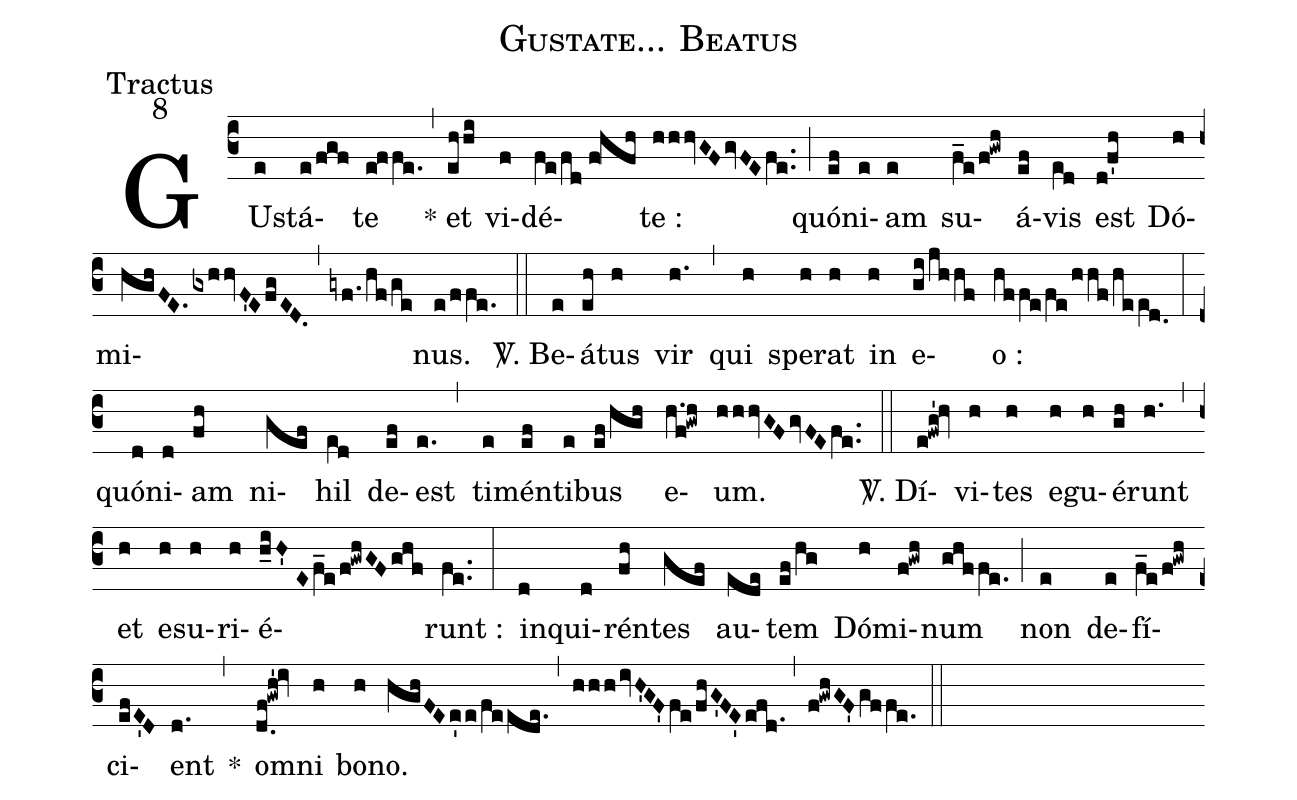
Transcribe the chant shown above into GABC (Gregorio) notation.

name:Gustate... Beatus;
office-part:Tractus;
mode:8;
%%
(c3) GU(e)stá(e/fgf)te(e!ffe.) (,) * et(ehhi) vi(f)dé(fe/fd//f!hfh)te :(hhhvGFgvFEfe..) (;) quó(ef)ni(e)am(e) su(f_e/f!gwh)á(ef)vis(e[ll:1]d) est(d!f'h) Dó(h)mi(hghFE.gxhhvF'EfgED.)(,)(gyf./hf/ge)nus.(e/ffe.) (::)
<sp>V/</sp>. Be(e)á(eh)tus(h) vir(h.) (,) qui(h) spe(h)rat(h) in(h) e(gi/jhhf)o :(hffe/fe/hhf/hee[ll:1]d.0) (:) quó(d)ni(d)am(fh) ni(gef)hil(e[ll:1]d) de(ef)est(e.) (,) ti(e)mén(ef)ti(e)bus(ef/hgh) e(h.f!gwh)um.(hhhvGFgvFEfe..) (::)
<sp>V/</sp>. Dí(e!fwg'!hv)vi(h)tes(h) e(h)gu(h)é(gh)runt(h.) (,) et(h) e(h)su(h)ri(h)é(h_iH'//Ef_e/f!gwhGFghf)runt :(fe..) (:) in(d)qui(d)rén(fh)tes(gef) au(ede)tem(ef/hg) Dó(h)mi(f!gwh)num(ghffe.) (;) non(e) de(e)fí(f_e/f!gwh)ci(efE'D)ent(d.) *(,) o(d.0f!gwh'!iv)mni(h) bo(h)no.(hghFEe'e/feede.) (,) (hhhivH'GF'fe/fhG'FE'efd.1) (,) (f!gwhGF'gffe.) (::)
